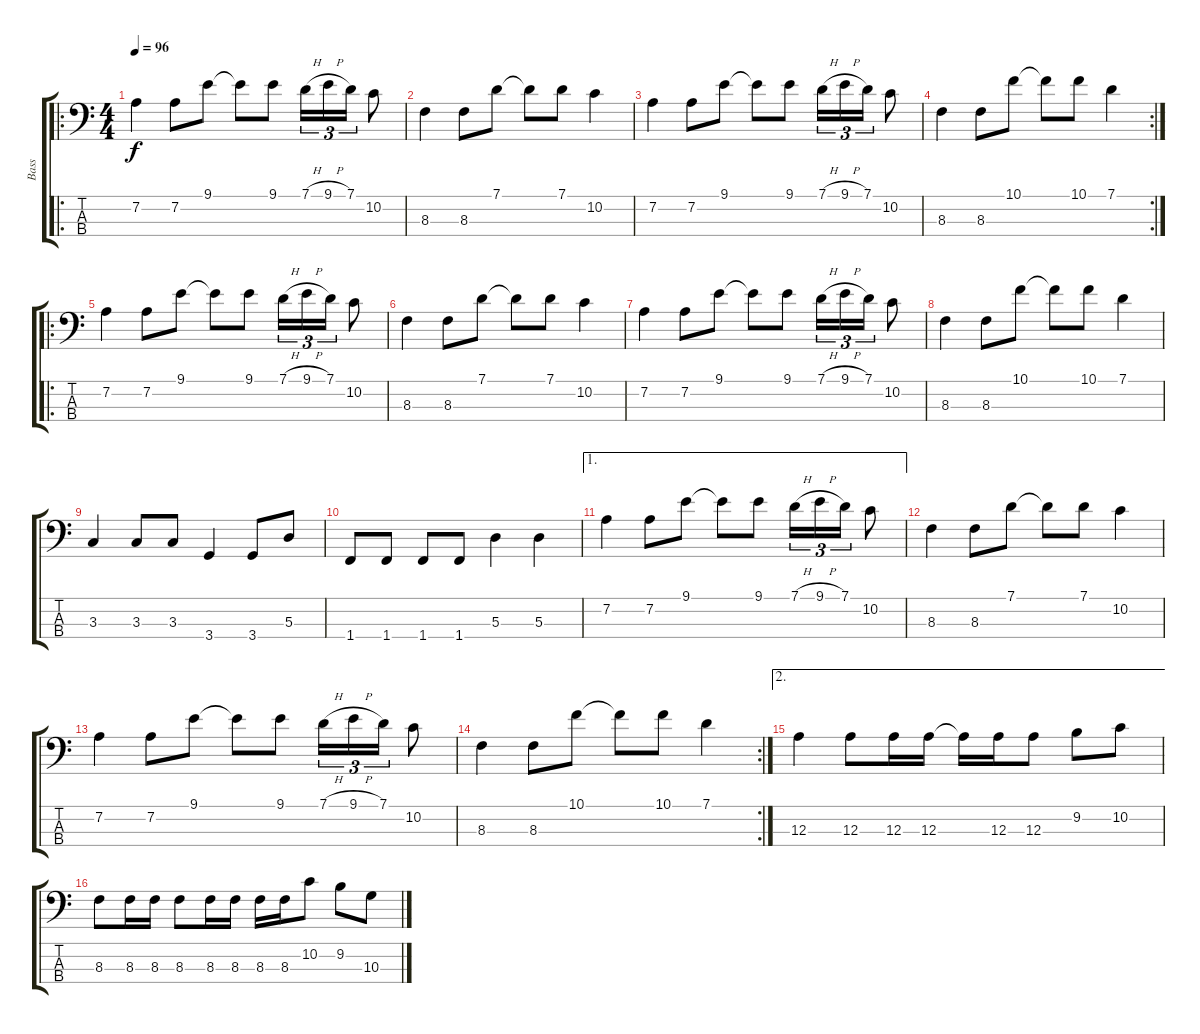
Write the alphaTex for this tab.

\track ("Bass" "Bass") {instrument electricbassfinger}
\staff {score tabs}
\tuning (G2 D2 A1 E1) {hide}
\ro
\ts (4 4)
\tempo 96
\clef f4
\ks c
7.2.4{dy f instrument electricbassfinger} 7.2.8 9.1.8 9.1{t}.8 9.1.8 7.1{h}.16{tu (3 2)} 9.1{h}.16{tu (3 2)} 7.1.16{tu (3 2)} 10.2.8 |
8.3.4 8.3.8 7.1.8 7.1{t}.8 7.1.8 10.2.4 |
7.2.4 7.2.8 9.1.8 9.1{t}.8 9.1.8 7.1{h}.16{tu (3 2)} 9.1{h}.16{tu (3 2)} 7.1.16{tu (3 2)} 10.2.8 |
\rc 2
8.3.4 8.3.8 10.1.8 10.1{t}.8 10.1.8 7.1.4 |
\ro
7.2.4 7.2.8 9.1.8 9.1{t}.8 9.1.8 7.1{h}.16{tu (3 2)} 9.1{h}.16{tu (3 2)} 7.1.16{tu (3 2)} 10.2.8 |
8.3.4 8.3.8 7.1.8 7.1{t}.8 7.1.8 10.2.4 |
7.2.4 7.2.8 9.1.8 9.1{t}.8 9.1.8 7.1{h}.16{tu (3 2)} 9.1{h}.16{tu (3 2)} 7.1.16{tu (3 2)} 10.2.8 |
8.3.4 8.3.8 10.1.8 10.1{t}.8 10.1.8 7.1.4 |
3.3.4 3.3.8 3.3.8 3.4.4 3.4.8 5.3.8 |
1.4.8 1.4.8 1.4.8 1.4.8 5.3.4 5.3.4 |
\ae 1
7.2.4 7.2.8 9.1.8 9.1{t}.8 9.1.8 7.1{h}.16{tu (3 2)} 9.1{h}.16{tu (3 2)} 7.1.16{tu (3 2)} 10.2.8 |
8.3.4 8.3.8 7.1.8 7.1{t}.8 7.1.8 10.2.4 |
7.2.4 7.2.8 9.1.8 9.1{t}.8 9.1.8 7.1{h}.16{tu (3 2)} 9.1{h}.16{tu (3 2)} 7.1.16{tu (3 2)} 10.2.8 |
\rc 2
8.3.4 8.3.8 10.1.8 10.1{t}.8 10.1.8 7.1.4 |
\ae 2
12.3.4 12.3.8 12.3.16 12.3.16 12.3{t}.16 12.3.16 12.3.8 9.2.8 10.2.8 |
8.3.8 8.3.16 8.3.16 8.3.8 8.3.16 8.3.16 8.3.16 8.3.16 10.2.8 9.2.8 10.3.8
